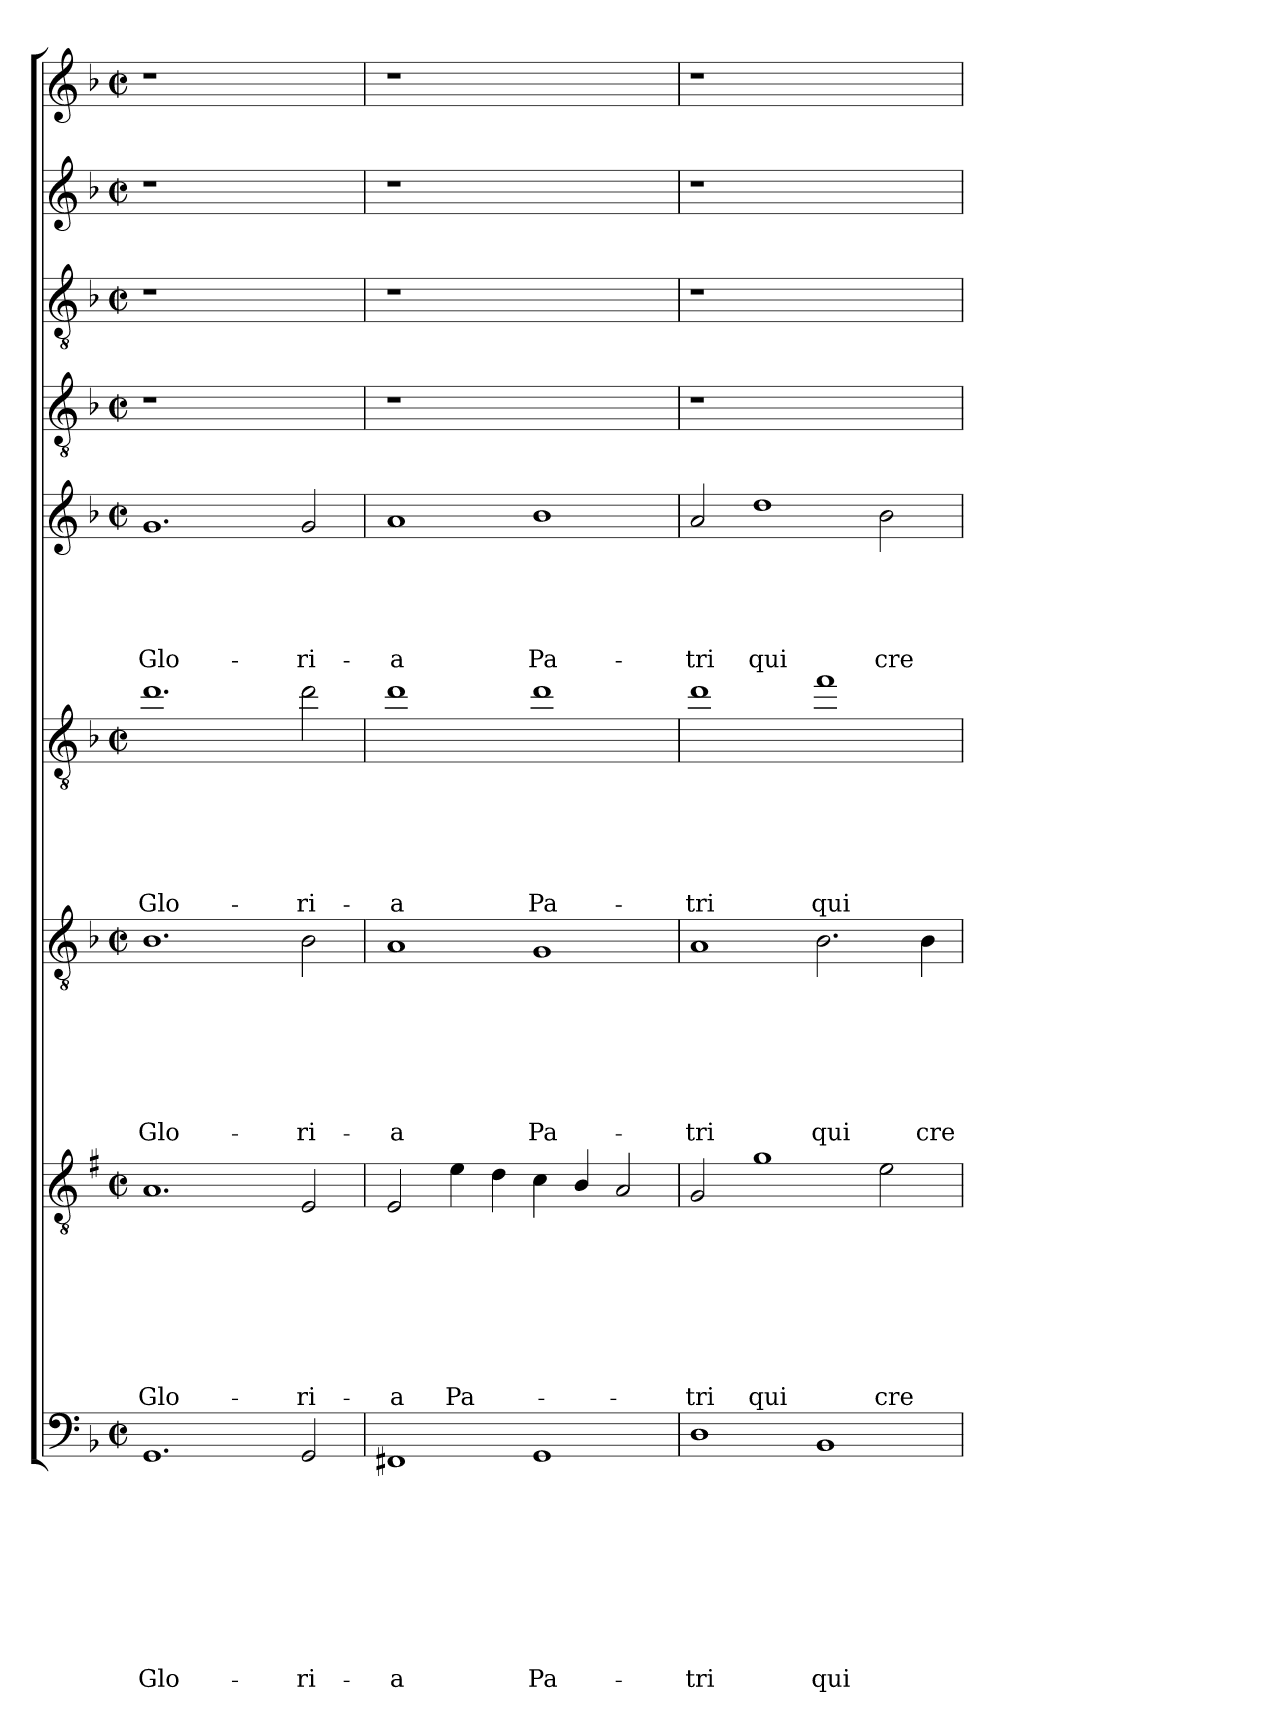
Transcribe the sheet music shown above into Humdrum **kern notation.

**kern	**text	**text	**text	**text	**text	**text	**text	**text	**text	**kern	**text	**text	**text	**text	**text	**text	**text	**text	**kern	**text	**text	**text	**text	**text	**text	**text	**kern	**text	**text	**text	**text	**text	**text	**kern	**text	**text	**text	**text	**text	**kern	**kern	**kern	**kern
*part9	*part9	*part9	*part9	*part9	*part9	*part9	*part9	*part9	*part9	*part8	*part8	*part8	*part8	*part8	*part8	*part8	*part8	*part8	*part7	*part7	*part7	*part7	*part7	*part7	*part7	*part7	*part6	*part6	*part6	*part6	*part6	*part6	*part6	*part5	*part5	*part5	*part5	*part5	*part5	*part4	*part3	*part2	*part1
*staff9	*staff9	*staff9	*staff9	*staff9	*staff9	*staff9	*staff9	*staff9	*staff9	*staff8	*staff8	*staff8	*staff8	*staff8	*staff8	*staff8	*staff8	*staff8	*staff7	*staff7	*staff7	*staff7	*staff7	*staff7	*staff7	*staff7	*staff6	*staff6	*staff6	*staff6	*staff6	*staff6	*staff6	*staff5	*staff5	*staff5	*staff5	*staff5	*staff5	*staff4	*staff3	*staff2	*staff1
*clefF4	*	*	*	*	*	*	*	*	*	*clefGv2	*	*	*	*	*	*	*	*	*clefGv2	*	*	*	*	*	*	*	*clefGv2	*	*	*	*	*	*	*clefG2	*	*	*	*	*	*clefGv2	*clefGv2	*clefG2	*clefG2
*	*	*	*	*	*	*	*	*	*	*ITrd1c2	*	*	*	*	*	*	*	*	*	*	*	*	*	*	*	*	*ITrd8c14	*	*	*	*	*	*	*	*	*	*	*	*	*	*	*	*
*k[b-]	*	*	*	*	*	*	*	*	*	*k[b-]	*	*	*	*	*	*	*	*	*k[b-]	*	*	*	*	*	*	*	*k[b-]	*	*	*	*	*	*	*k[b-]	*	*	*	*	*	*k[b-]	*k[b-]	*k[b-]	*k[b-]
*F:	*	*	*	*	*	*	*	*	*	*F:	*	*	*	*	*	*	*	*	*F:	*	*	*	*	*	*	*	*F:	*	*	*	*	*	*	*F:	*	*	*	*	*	*F:	*F:	*F:	*F:
*M2/2	*	*	*	*	*	*	*	*	*	*M2/2	*	*	*	*	*	*	*	*	*M2/2	*	*	*	*	*	*	*	*M2/2	*	*	*	*	*	*	*M2/2	*	*	*	*	*	*M2/2	*M2/2	*M2/2	*M2/2
*met(c|)	*	*	*	*	*	*	*	*	*	*met(c|)	*	*	*	*	*	*	*	*	*met(c|)	*	*	*	*	*	*	*	*met(c|)	*	*	*	*	*	*	*met(c|)	*	*	*	*	*	*met(c|)	*met(c|)	*met(c|)	*met(c|)
=1	=1	=1	=1	=1	=1	=1	=1	=1	=1	=1	=1	=1	=1	=1	=1	=1	=1	=1	=1	=1	=1	=1	=1	=1	=1	=1	=1	=1	=1	=1	=1	=1	=1	=1	=1	=1	=1	=1	=1	=1	=1	=1	=1
!	!	!	!	!	!	!	!	!	!LO:LY:b	!	!	!	!	!	!	!	!	!LO:LY:b	!	!	!	!	!	!	!	!LO:LY:b	!	!	!	!	!	!	!LO:LY:b	!	!	!	!	!	!LO:LY:b	!	!	!	!
1.GG	.	.	.	.	.	.	.	.	Glo-	1.G	.	.	.	.	.	.	.	Glo-	1.B-	.	.	.	.	.	.	Glo-	1.d	.	.	.	.	.	Glo-	1.g	.	.	.	.	Glo-	1r	1r	1r	1r
.	.	.	.	.	.	.	.	.	.	.	.	.	.	.	.	.	.	.	.	.	.	.	.	.	.	.	.	.	.	.	.	.	.	.	.	.	.	.	.	1ryy	1ryy	1ryy	1ryy
!	!	!	!	!	!	!	!	!	!LO:LY:b	!	!	!	!	!	!	!	!	!LO:LY:b	!	!	!	!	!	!	!	!LO:LY:b	!	!	!	!	!	!	!LO:LY:b	!	!	!	!	!	!LO:LY:b	!	!	!	!
2GG/	.	.	.	.	.	.	.	.	-ri-	2D/	.	.	.	.	.	.	.	-ri-	2B-\	.	.	.	.	.	.	-ri-	2d\	.	.	.	.	.	-ri-	2g/	.	.	.	.	-ri-	.	.	.	.
=2	=2	=2	=2	=2	=2	=2	=2	=2	=2	=2	=2	=2	=2	=2	=2	=2	=2	=2	=2	=2	=2	=2	=2	=2	=2	=2	=2	=2	=2	=2	=2	=2	=2	=2	=2	=2	=2	=2	=2	=2	=2	=2	=2
!	!	!	!	!	!	!	!	!	!LO:LY:b	!	!	!	!	!	!	!	!	!LO:LY:b	!	!	!	!	!	!	!	!LO:LY:b	!	!	!	!	!	!	!LO:LY:b	!	!	!	!	!	!LO:LY:b	!	!	!	!
1FF#X	.	.	.	.	.	.	.	.	-a	2D/	.	.	.	.	.	.	.	-a	1A	.	.	.	.	.	.	-a	1d	.	.	.	.	.	-a	1a	.	.	.	.	-a	1r	1r	1r	1r
!	!	!	!	!	!	!	!	!	!	!	!	!	!	!	!	!	!	!LO:LY:b	!	!	!	!	!	!	!	!	!	!	!	!	!	!	!	!	!	!	!	!	!	!	!	!	!
.	.	.	.	.	.	.	.	.	.	4d\	.	.	.	.	.	.	.	Pa-	.	.	.	.	.	.	.	.	.	.	.	.	.	.	.	.	.	.	.	.	.	.	.	.	.
.	.	.	.	.	.	.	.	.	.	4c\	.	.	.	.	.	.	.	.	.	.	.	.	.	.	.	.	.	.	.	.	.	.	.	.	.	.	.	.	.	.	.	.	.
!	!	!	!	!	!	!	!	!	!LO:LY:b	!	!	!	!	!	!	!	!	!	!	!	!	!	!	!	!	!LO:LY:b	!	!	!	!	!	!	!LO:LY:b	!	!	!	!	!	!LO:LY:b	!	!	!	!
1GG	.	.	.	.	.	.	.	.	Pa-	4B-\	.	.	.	.	.	.	.	.	1G	.	.	.	.	.	.	Pa-	1d	.	.	.	.	.	Pa-	1b-	.	.	.	.	Pa-	1ryy	1ryy	1ryy	1ryy
.	.	.	.	.	.	.	.	.	.	4A/	.	.	.	.	.	.	.	.	.	.	.	.	.	.	.	.	.	.	.	.	.	.	.	.	.	.	.	.	.	.	.	.	.
.	.	.	.	.	.	.	.	.	.	2G/	.	.	.	.	.	.	.	.	.	.	.	.	.	.	.	.	.	.	.	.	.	.	.	.	.	.	.	.	.	.	.	.	.
=3	=3	=3	=3	=3	=3	=3	=3	=3	=3	=3	=3	=3	=3	=3	=3	=3	=3	=3	=3	=3	=3	=3	=3	=3	=3	=3	=3	=3	=3	=3	=3	=3	=3	=3	=3	=3	=3	=3	=3	=3	=3	=3	=3
!	!	!	!	!	!	!	!	!	!LO:LY:b	!	!	!	!	!	!	!	!	!LO:LY:b	!	!	!	!	!	!	!	!LO:LY:b	!	!	!	!	!	!	!LO:LY:b	!	!	!	!	!	!LO:LY:b	!	!	!	!
1D	.	.	.	.	.	.	.	.	-tri	2F/	.	.	.	.	.	.	.	-tri	1A	.	.	.	.	.	.	-tri	1d	.	.	.	.	.	-tri	2a/	.	.	.	.	-tri	1r	1r	1r	1r
!	!	!	!	!	!	!	!	!	!	!	!	!	!	!	!	!	!	!LO:LY:b	!	!	!	!	!	!	!	!	!	!	!	!	!	!	!	!	!	!	!	!	!LO:LY:b	!	!	!	!
.	.	.	.	.	.	.	.	.	.	1f	.	.	.	.	.	.	.	qui	.	.	.	.	.	.	.	.	.	.	.	.	.	.	.	1dd	.	.	.	.	qui	.	.	.	.
!	!	!	!	!	!	!	!	!	!LO:LY:b	!	!	!	!	!	!	!	!	!	!	!	!	!	!	!	!	!LO:LY:b	!	!	!	!	!	!	!LO:LY:b	!	!	!	!	!	!	!	!	!	!
1BB-	.	.	.	.	.	.	.	.	qui	.	.	.	.	.	.	.	.	.	2.B-\	.	.	.	.	.	.	qui	1f	.	.	.	.	.	qui	.	.	.	.	.	.	1ryy	1ryy	1ryy	1ryy
!	!	!	!	!	!	!	!	!	!	!	!	!	!	!	!	!	!	!LO:LY:b	!	!	!	!	!	!	!	!	!	!	!	!	!	!	!	!	!	!	!	!	!LO:LY:b	!	!	!	!
.	.	.	.	.	.	.	.	.	.	2d\	.	.	.	.	.	.	.	cre-	.	.	.	.	.	.	.	.	.	.	.	.	.	.	.	2b-\	.	.	.	.	cre-	.	.	.	.
!	!	!	!	!	!	!	!	!	!	!	!	!	!	!	!	!	!	!	!	!	!	!	!	!	!	!LO:LY:b	!	!	!	!	!	!	!	!	!	!	!	!	!	!	!	!	!
.	.	.	.	.	.	.	.	.	.	.	.	.	.	.	.	.	.	.	4B-\	.	.	.	.	.	.	cre-	.	.	.	.	.	.	.	.	.	.	.	.	.	.	.	.	.
=	=	=	=	=	=	=	=	=	=	=	=	=	=	=	=	=	=	=	=	=	=	=	=	=	=	=	=	=	=	=	=	=	=	=	=	=	=	=	=	=	=	=	=
*-	*-	*-	*-	*-	*-	*-	*-	*-	*-	*-	*-	*-	*-	*-	*-	*-	*-	*-	*-	*-	*-	*-	*-	*-	*-	*-	*-	*-	*-	*-	*-	*-	*-	*-	*-	*-	*-	*-	*-	*-	*-	*-	*-
